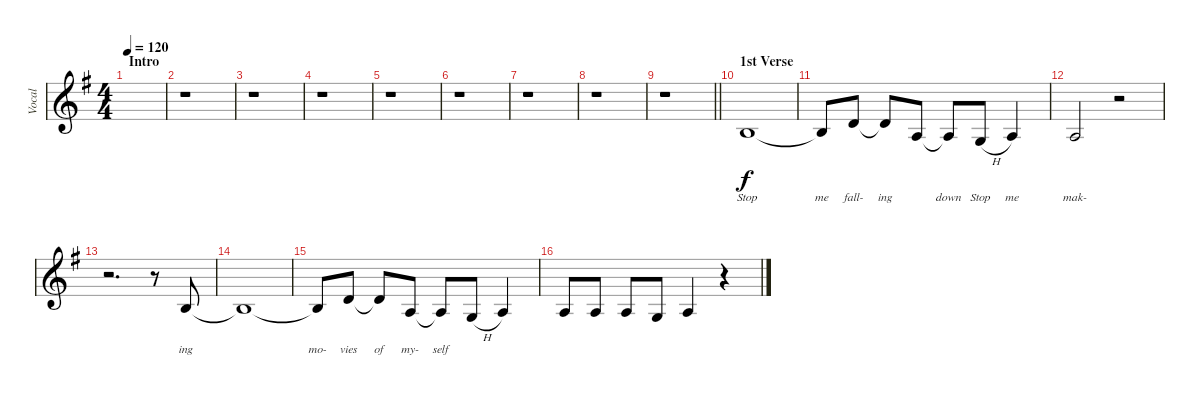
\track ("Vocal" "Vocal") {instrument trumpet}
\staff {score}
\tuning (E4 B3 G3 D3 A2 E2) {hide}
\ts (4 4)
\section ("" "Intro")
\tempo 120
\clef g2
\ks g
|
r.1 |
r.1 |
r.1 |
r.1 |
r.1 |
r.1 |
r.1 |
\barLineRight lightlight
r.1 |
\section ("" "1st Verse")
0.2.1{lyrics (0 "Stop") lyrics (1 "") lyrics (2 "") lyrics (3 "") lyrics (4 "")} |
0.2{t}.8{lyrics (0 "me") lyrics (1 "") lyrics (2 "") lyrics (3 "") lyrics (4 "")} 3.2.8{lyrics (0 "fall-") lyrics (1 "") lyrics (2 "") lyrics (3 "") lyrics (4 "")} 3.2{t}.8{lyrics (0 "ing") lyrics (1 "") lyrics (2 "") lyrics (3 "") lyrics (4 "")} 2.3.8{lyrics (0 "") lyrics (1 "") lyrics (2 "") lyrics (3 "") lyrics (4 "")} 2.3{t}.8{lyrics (0 "down") lyrics (1 "") lyrics (2 "") lyrics (3 "") lyrics (4 "")} 0.3{h}.8{lyrics (0 "Stop") lyrics (1 "") lyrics (2 "") lyrics (3 "") lyrics (4 "")} 2.3.4{lyrics (0 "me") lyrics (1 "") lyrics (2 "") lyrics (3 "") lyrics (4 "")} |
2.3.2{lyrics (0 "mak-") lyrics (1 "") lyrics (2 "") lyrics (3 "") lyrics (4 "")} r.2 |
r.2{d} r.8 0.2.8{lyrics (0 "ing") lyrics (1 "") lyrics (2 "") lyrics (3 "") lyrics (4 "")} |
0.2{t}.1{lyrics (0 "") lyrics (1 "") lyrics (2 "") lyrics (3 "") lyrics (4 "")} |
0.2{t}.8{lyrics (0 "mo-") lyrics (1 "") lyrics (2 "") lyrics (3 "") lyrics (4 "")} 3.2.8{lyrics (0 "vies") lyrics (1 "") lyrics (2 "") lyrics (3 "") lyrics (4 "")} 3.2{t}.8{lyrics (0 "of") lyrics (1 "") lyrics (2 "") lyrics (3 "") lyrics (4 "")} 2.3.8{lyrics (0 "my-") lyrics (1 "") lyrics (2 "") lyrics (3 "") lyrics (4 "")} 2.3{t}.8{lyrics (0 "self") lyrics (1 "") lyrics (2 "") lyrics (3 "") lyrics (4 "")} 0.3{h}.8 2.3.4 |
2.3.8 2.3.8 2.3.8 0.3.8 2.3.4 r.4
